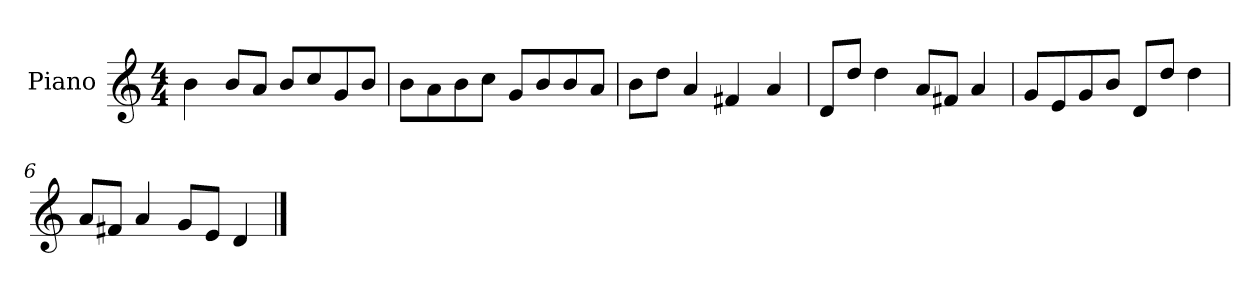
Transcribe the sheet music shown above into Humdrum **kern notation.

**kern
*part1
*staff1
*I"Piano
*I'P-no
*clefG2
*k[]
*M4/4
*MM90
=1
4b\
8b/L
8a/J
8b/L
8cc/
8g/
8b/J
=2
8b\L
8a\
8b\
8cc\J
8g/L
8b/
8b/
8a/J
=3
8b\L
8dd\J
4a/
4f#X/
4a/
=4
8d/L
8dd/J
4dd\
8a/L
8f#X/J
4a/
=5
8g/L
8e/
8g/
8b/J
8d/L
8dd/J
4dd\
!!LO:LB:g=z
=6
8a/L
8f#X/J
4a/
8g/L
8e/J
4d/
==
*-
